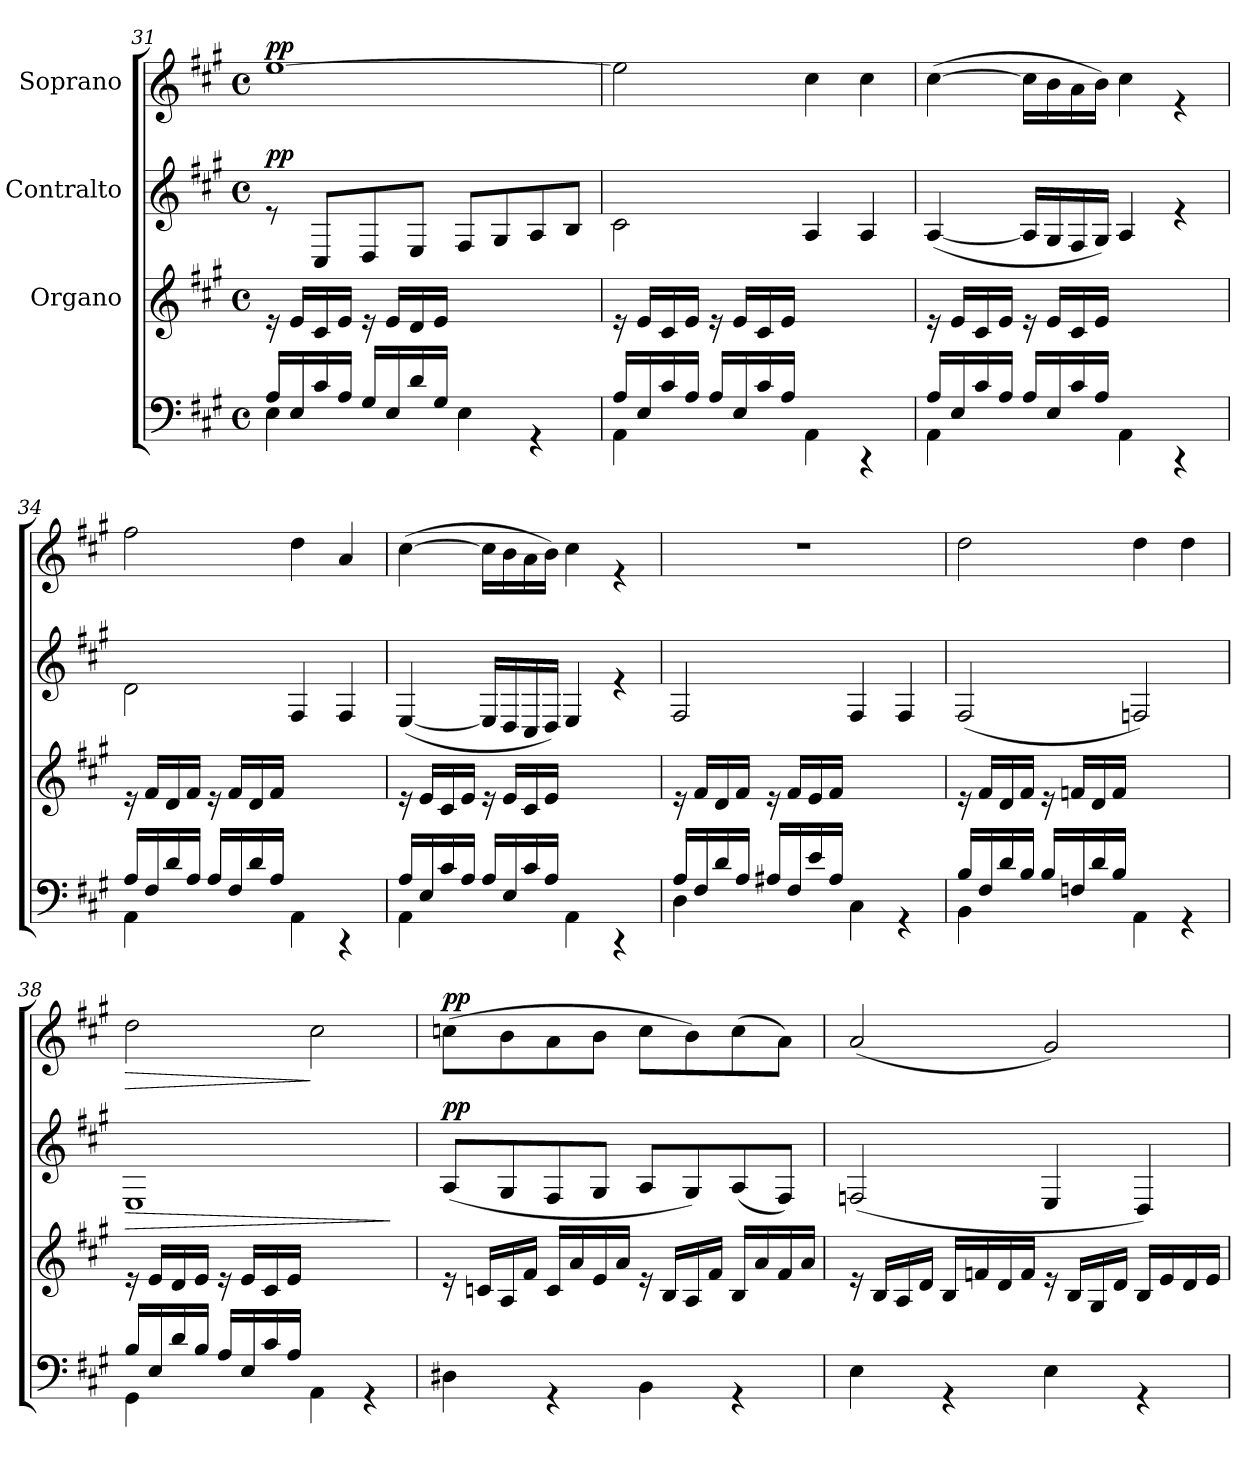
**kern	**kern	**kern	**dynam	**kern	**dynam
*part4	*part3	*part2	*part2	*part1	*part1
*staff4	*staff3	*staff2	*staff2	*staff1	*staff1
*	*I"Organo	*I"Contralto	*	*I"Soprano	*
!!LO:LB:g=z
*clefF4	*clefG2	*clefG2	*	*clefG2	*
*	*	*ITrd-7c-12	*	*	*
*k[f#c#g#]	*k[f#c#g#]	*k[f#c#g#]	*	*k[f#c#g#]	*
*A:	*A:	*A:	*	*A:	*
*M4/4	*M4/4	*M4/4	*	*M4/4	*
*met(c)	*met(c)	*met(c)	*	*met(c)	*
=31	=31	=31	=31	=31	=31
*^	*	*	*	*	*
!	!	!	!	!LO:DY:a	!	!LO:DY:a
4E\	16A/LL	16rd	8re	pp	[>1ee	pp
.	16E/	16e/LL	.	.	.	.
.	16c#/	16c#/	8c#/L	.	.	.
.	16A/JJ	16e/JJ	.	.	.	.
4ryy	16G#/LL	16rd	8d/	.	.	.
.	16E/	16e/LL	.	.	.	.
.	16d/	16d/	8e/J	.	.	.
.	16G#/JJ	16e/JJ	.	.	.	.
4E\	2ryy	2ryy	8f#/L	.	.	.
.	.	.	8g#/	.	.	.
4rGG	.	.	8a/	.	.	.
.	.	.	8b/J	.	.	.
=32	=32	=32	=32	=32	=32	=32
4AA\	16A/LL	16rd	2cc#\	.	2ee\]	.
.	16E/	16e/LL	.	.	.	.
.	16c#/	16c#/	.	.	.	.
.	16A/JJ	16e/JJ	.	.	.	.
4ryy	16A/LL	16rd	.	.	.	.
.	16E/	16e/LL	.	.	.	.
.	16c#/	16c#/	.	.	.	.
.	16A/JJ	16e/JJ	.	.	.	.
4AA\	2ryy	2ryy	4a/	.	4cc#\	.
4rCC	.	.	4a/	.	4cc#\	.
=33	=33	=33	=33	=33	=33	=33
4AA\	16A/LL	16rd	(<[<4a/	.	(>[>4cc#\	.
.	16E/	16e/LL	.	.	.	.
.	16c#/	16c#/	.	.	.	.
.	16A/JJ	16e/JJ	.	.	.	.
4ryy	16A/LL	16rd	16a/LL]	.	16cc#\LL]	.
.	16E/	16e/LL	16g#/	.	16b\	.
.	16c#/	16c#/	16f#/	.	16a\	.
.	16A/JJ	16e/JJ	16g#/JJ)	.	16b\JJ)	.
4AA\	2ryy	2ryy	4a/	.	4cc#\	.
4rCC	.	.	4re	.	4re	.
!!LO:PB:g=z
=34	=34	=34	=34	=34	=34	=34
4AA\	16A/LL	16rd	2dd\	.	2ff#\	.
.	16F#/	16f#/LL	.	.	.	.
.	16d/	16d/	.	.	.	.
.	16A/JJ	16f#/JJ	.	.	.	.
4ryy	16A/LL	16rd	.	.	.	.
.	16F#/	16f#/LL	.	.	.	.
.	16d/	16d/	.	.	.	.
.	16A/JJ	16f#/JJ	.	.	.	.
4AA\	2ryy	2ryy	4f#/	.	4dd\	.
4rCC	.	.	4f#/	.	4a/	.
=35	=35	=35	=35	=35	=35	=35
4AA\	16A/LL	16rd	(<[<4e/	.	(>[>4cc#\	.
.	16E/	16e/LL	.	.	.	.
.	16c#/	16c#/	.	.	.	.
.	16A/JJ	16e/JJ	.	.	.	.
4ryy	16A/LL	16rd	16e/LL]	.	16cc#\LL]	.
.	16E/	16e/LL	16d/	.	16b\	.
.	16c#/	16c#/	16c#/	.	16a\	.
.	16A/JJ	16e/JJ	16d/JJ)	.	16b\JJ)	.
4AA\	2ryy	2ryy	4e/	.	4cc#\	.
4rCC	.	.	4re	.	4re	.
=36	=36	=36	=36	=36	=36	=36
4D\	16A/LL	16rd	2f#/	.	1r	.
.	16F#/	16f#/LL	.	.	.	.
.	16d/	16d/	.	.	.	.
.	16A/JJ	16f#/JJ	.	.	.	.
4ryy	16A#X/LL	16rd	.	.	.	.
.	16F#/	16f#/LL	.	.	.	.
.	16e/	16e/	.	.	.	.
.	16A#/JJ	16f#/JJ	.	.	.	.
4C#\	2ryy	2ryy	4f#/	.	.	.
4rGG	.	.	4f#/	.	.	.
!!LO:LB:g=z
=37	=37	=37	=37	=37	=37	=37
4BB\	16B/LL	16rd	(<2f#/	.	2dd\	.
.	16F#/	16f#/LL	.	.	.	.
.	16d/	16d/	.	.	.	.
.	16B/JJ	16f#/JJ	.	.	.	.
4ryy	16B/LL	16rd	.	.	.	.
.	16Fn/	16fn/LL	.	.	.	.
.	16d/	16d/	.	.	.	.
.	16B/JJ	16f/JJ	.	.	.	.
4AA\	2ryy	2ryy	2fn/)	.	4dd\	.
4rGG	.	.	.	.	4dd\	.
=38	=38	=38	=38	=38	=38	=38
!	!	!	!	!LO:HP:b	!	!LO:HP:b
4GG#\	16B/LL	16rd	1e	>	2dd\	>
.	16E/	16e/LL	.	.	.	.
.	16d/	16d/	.	.	.	.
.	16B/JJ	16e/JJ	.	.	.	.
4ryy	16A/LL	16rd	.	.	.	.
.	16E/	16e/LL	.	.	.	.
.	16c#/	16c#/	.	.	.	.
.	16A/JJ	16e/JJ	.	.	.	.
4AA\	2ryy	2ryy	.	.	2cc#\	]
4rGG	.	.	.	.	.	.
*v	*v	*	*	*	*	*
.	.	.	]	.	.
=39	=39	=39	=39	=39	=39
!	!	!	!LO:DY:a	!	!LO:DY:a
4D#X\	16rd	(<8a/L	pp	(>8ccn\L	pp
.	16cn/LL	.	.	.	.
.	16A/	8g#/	.	8b\	.
.	16f#/JJ	.	.	.	.
4rGG	16c/LL	8f#/	.	8a\	.
.	16a/	.	.	.	.
.	16e/	8g#/J	.	8b\J	.
.	16a/JJ	.	.	.	.
4BB\	16rd	8a/L	.	8cc\L	.
.	16B/LL	.	.	.	.
.	16A/	8g#/)	.	8b\)	.
.	16f#/JJ	.	.	.	.
4rGG	16B/LL	(<8a/	.	(>8cc\	.
.	16a/	.	.	.	.
.	16f#/	8f#/J)	.	8a\J)	.
.	16a/JJ	.	.	.	.
!!LO:LB:g=z
=40	=40	=40	=40	=40	=40
4E\	16rd	(<2fn/	.	(<2a/	.
.	16B/LL	.	.	.	.
.	16A/	.	.	.	.
.	16d/JJ	.	.	.	.
4rGG	16B/LL	.	.	.	.
.	16fn/	.	.	.	.
.	16d/	.	.	.	.
.	16f/JJ	.	.	.	.
4E\	16rd	4e/	.	2g#/)	.
.	16B/LL	.	.	.	.
.	16G#/	.	.	.	.
.	16d/JJ	.	.	.	.
4rGG	16B/LL	4d/)	.	.	.
.	16e/	.	.	.	.
.	16d/	.	.	.	.
.	16e/JJ	.	.	.	.
=	=	=	=	=	=
*-	*-	*-	*-	*-	*-
